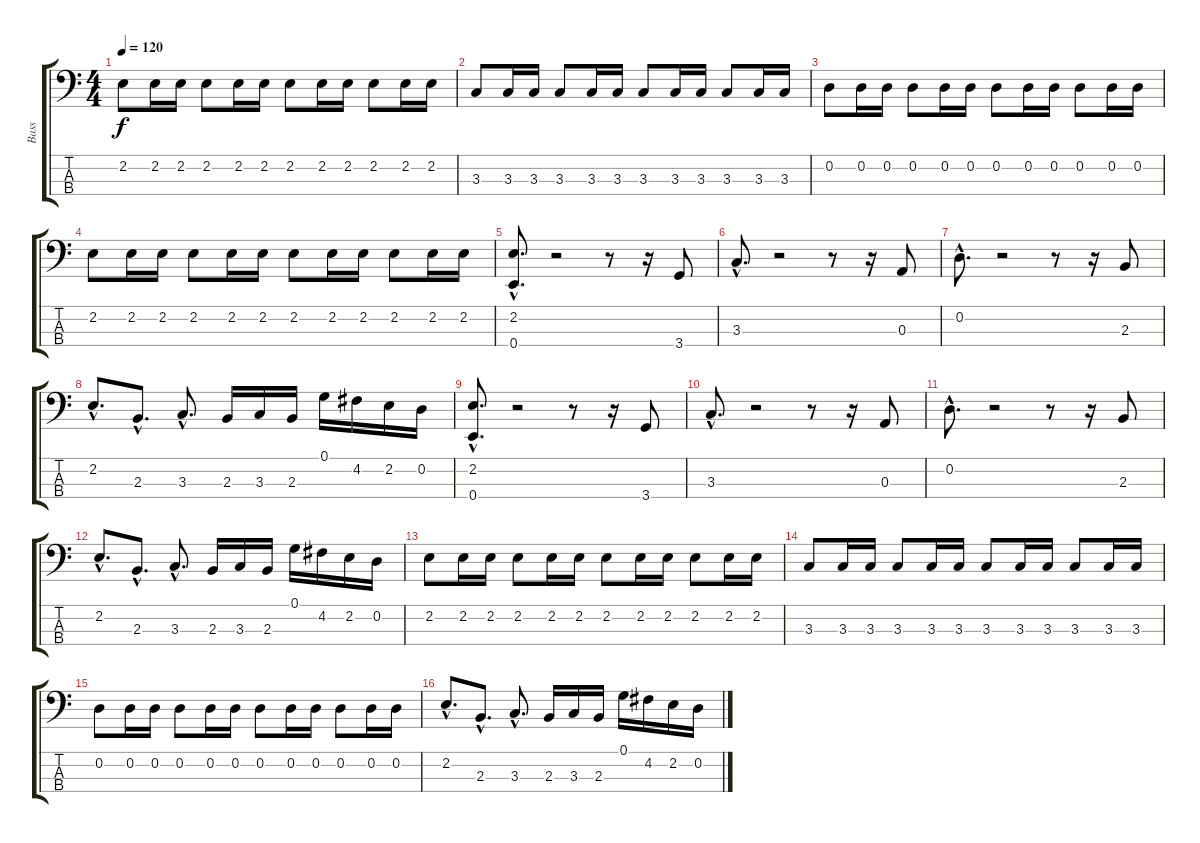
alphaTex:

\track ("Bass" "Bass") {instrument electricbassfinger}
\staff {score tabs}
\tuning (G2 D2 A1 E1) {hide}
\ts (4 4)
\tempo 120
\clef f4
\ks c
2.2.8{dy f} 2.2.16 2.2.16 2.2.8 2.2.16 2.2.16 2.2.8 2.2.16 2.2.16 2.2.8 2.2.16 2.2.16 |
3.3.8 3.3.16 3.3.16 3.3.8 3.3.16 3.3.16 3.3.8 3.3.16 3.3.16 3.3.8 3.3.16 3.3.16 |
0.2.8 0.2.16 0.2.16 0.2.8 0.2.16 0.2.16 0.2.8 0.2.16 0.2.16 0.2.8 0.2.16 0.2.16 |
2.2.8 2.2.16 2.2.16 2.2.8 2.2.16 2.2.16 2.2.8 2.2.16 2.2.16 2.2.8 2.2.16 2.2.16 |
(2.2{hac} 0.4{hac}).8{d} r.2 r.8 r.16 3.4.8 |
3.3{hac}.8{d} r.2 r.8 r.16 0.3.8 |
0.2{hac}.8{d} r.2 r.8 r.16 2.3.8 |
2.2{hac}.8{d} 2.3{hac}.8{d} 3.3{hac}.8{d} 2.3.16 3.3.16 2.3.16 0.1.16 4.2.16 2.2.16 0.2.16 |
(2.2{hac} 0.4{hac}).8{d} r.2 r.8 r.16 3.4.8 |
3.3{hac}.8{d} r.2 r.8 r.16 0.3.8 |
0.2{hac}.8{d} r.2 r.8 r.16 2.3.8 |
2.2{hac}.8{d} 2.3{hac}.8{d} 3.3{hac}.8{d} 2.3.16 3.3.16 2.3.16 0.1.16 4.2.16 2.2.16 0.2.16 |
2.2.8 2.2.16 2.2.16 2.2.8 2.2.16 2.2.16 2.2.8 2.2.16 2.2.16 2.2.8 2.2.16 2.2.16 |
3.3.8 3.3.16 3.3.16 3.3.8 3.3.16 3.3.16 3.3.8 3.3.16 3.3.16 3.3.8 3.3.16 3.3.16 |
0.2.8 0.2.16 0.2.16 0.2.8 0.2.16 0.2.16 0.2.8 0.2.16 0.2.16 0.2.8 0.2.16 0.2.16 |
2.2{hac}.8{d} 2.3{hac}.8{d} 3.3{hac}.8{d} 2.3.16 3.3.16 2.3.16 0.1.16 4.2.16 2.2.16 0.2.16
